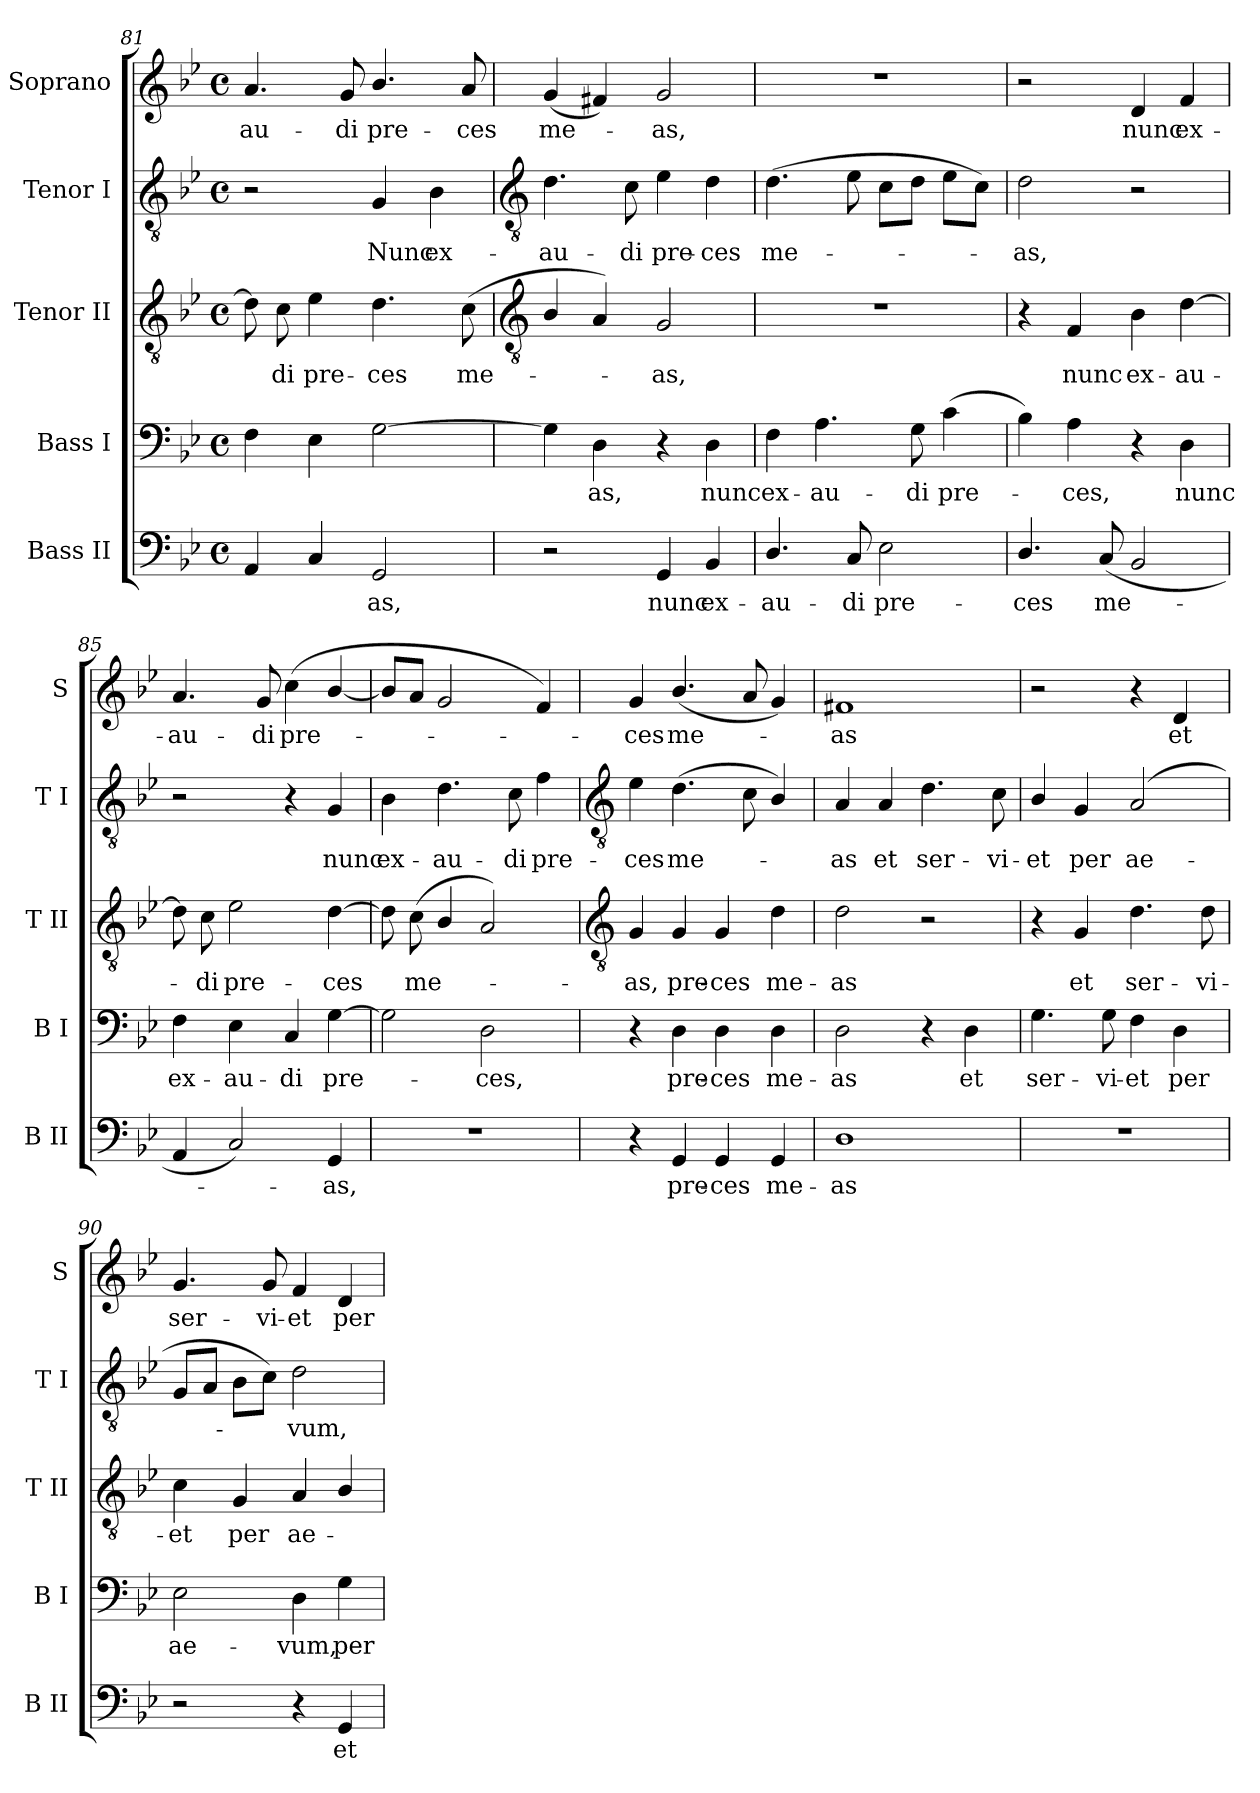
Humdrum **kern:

**kern	**text	**kern	**text	**kern	**text	**kern	**text	**kern	**text
*part5	*part5	*part4	*part4	*part3	*part3	*part2	*part2	*part1	*part1
*staff5	*staff5	*staff4	*staff4	*staff3	*staff3	*staff2	*staff2	*staff1	*staff1
*I"Bass II	*	*I"Bass I	*	*I"Tenor II	*	*I"Tenor I	*	*I"Soprano	*
*I'B II	*	*I'B I	*	*I'T II	*	*I'T I	*	*I'S	*
*clefF4	*	*clefF4	*	*clefGv2	*	*clefGv2	*	*clefG2	*
*k[b-e-]	*	*k[b-e-]	*	*k[b-e-]	*	*k[b-e-]	*	*k[b-e-]	*
*B-:	*	*B-:	*	*B-:	*	*B-:	*	*B-:	*
*M4/4	*	*M4/4	*	*M4/4	*	*M4/4	*	*M4/4	*
*met(c)	*	*met(c)	*	*met(c)	*	*met(c)	*	*met(c)	*
=81	=81	=81	=81	=81	=81	=81	=81	=81	=81
!	!	!	!	!	!	!	!	!	!LO:LY:b
4AA	.	4F	.	8d]	.	2r	.	4.a	-au-
!	!	!	!	!	!LO:LY:b	!	!	!	!
.	.	.	.	8c	di	.	.	.	.
!	!	!	!	!	!LO:LY:b	!	!	!	!
4C	.	4E-	.	4e-	pre-	.	.	.	.
!	!	!	!	!	!	!	!	!	!LO:LY:b
.	.	.	.	.	.	.	.	8g	-di
!	!LO:LY:b	!	!	!	!LO:LY:b	!	!LO:LY:b	!	!LO:LY:b
2GG	as,	[2G	.	4.d	-ces	4G	Nunc	4.b-/	pre-
!	!	!	!	!	!	!	!LO:LY:b	!	!
.	.	.	.	.	.	4B-	ex-	.	.
!	!	!	!	!	!LO:LY:b	!	!	!	!LO:LY:b
.	.	.	.	(<8cL	me-	.	.	8a	-ces
!!LO:LB:g=z
=82	=82	=82	=82	=82	=82	=82	=82	=82	=82
*	*	*	*	*clefGv2	*	*clefGv2	*	*	*
!	!	!	!	!	!	!	!LO:LY:b	!	!LO:LY:b
2r	.	4G]	.	4B-/	.	4.d	-au-	(<4g	me-
!	!	!	!LO:LY:b	!	!	!	!	!	!
.	.	4D	as,	4A)	.	.	.	4f#X)	.
!	!	!	!	!	!	!	!LO:LY:b	!	!
.	.	.	.	.	.	8c	-di	.	.
!	!LO:LY:b	!	!	!	!LO:LY:b	!	!LO:LY:b	!	!LO:LY:b
4GG	nunc	4r	.	2G	as,	4e-	pre-	2g	as,
!	!LO:LY:b	!	!LO:LY:b	!	!	!	!LO:LY:b	!	!
4BB-	ex-	4D	nunc	.	.	4d	-ces	.	.
=83	=83	=83	=83	=83	=83	=83	=83	=83	=83
!	!LO:LY:b	!	!LO:LY:b	!	!	!	!LO:LY:b	!	!
4.D/	-au-	4F	ex-	1r	.	(>4.d	me-	1r	.
!	!	!	!LO:LY:b	!	!	!	!	!	!
.	.	4.A	-au-	.	.	.	.	.	.
!	!LO:LY:b	!	!	!	!	!	!	!	!
8C	-di	.	.	.	.	8e-	.	.	.
!	!LO:LY:b	!	!	!	!	!	!	!	!
2E-	pre-	.	.	.	.	8cL	.	.	.
!	!	!	!LO:LY:b	!	!	!	!	!	!
.	.	8G	-di	.	.	8dJ	.	.	.
!	!	!	!LO:LY:b	!	!	!	!	!	!
.	.	(>4c	pre-	.	.	8e-L	.	.	.
.	.	.	.	.	.	8cJ)	.	.	.
=84	=84	=84	=84	=84	=84	=84	=84	=84	=84
!	!LO:LY:b	!	!	!	!	!	!LO:LY:b	!	!
4.D/	-ces	4B-)	.	4r	.	2d	as,	2r	.
!	!	!	!LO:LY:b	!	!LO:LY:b	!	!	!	!
.	.	4A	ces,	4F	nunc	.	.	.	.
!	!LO:LY:b	!	!	!	!	!	!	!	!
(<8CL	me-	.	.	.	.	.	.	.	.
!	!	!	!	!	!LO:LY:b	!	!	!	!LO:LY:b
2BB-	.	4r	.	4B-	ex-	2r	.	4d	nunc
!	!	!	!LO:LY:b	!	!LO:LY:b	!	!	!	!LO:LY:b
.	.	4D	nunc	[4d	-au-	.	.	4f	ex-
=85	=85	=85	=85	=85	=85	=85	=85	=85	=85
!	!	!	!LO:LY:b	!	!	!	!	!	!LO:LY:b
4AA	.	4F	ex-	8d]	.	2r	.	4.a	-au-
!	!	!	!	!	!LO:LY:b	!	!	!	!
.	.	.	.	8c	di	.	.	.	.
!	!	!	!LO:LY:b	!	!LO:LY:b	!	!	!	!
2C)	.	4E-	-au-	2e-	pre-	.	.	.	.
!	!	!	!	!	!	!	!	!	!LO:LY:b
.	.	.	.	.	.	.	.	8g	-di
!	!	!	!LO:LY:b	!	!	!	!	!	!LO:LY:b
.	.	4C	-di	.	.	4r	.	(<4cc	pre-
!	!LO:LY:b	!	!LO:LY:b	!	!LO:LY:b	!	!LO:LY:b	!	!
4GG	as,	[4G	pre-	[4d	-ces	4G	nunc	[4b-/	.
=86	=86	=86	=86	=86	=86	=86	=86	=86	=86
!	!	!	!	!	!	!	!LO:LY:b	!	!
1r	.	2G]	.	8d]	.	4B-	ex-	8b-L]	.
!	!	!	!	!	!LO:LY:b	!	!	!	!
.	.	.	.	(<8cL	me-	.	.	8aJ	.
!	!	!	!	!	!	!	!LO:LY:b	!	!
.	.	.	.	4B-/	.	4.d	-au-	2g	.
!	!	!	!LO:LY:b	!	!	!	!	!	!
.	.	2D	ces,	2A)	.	.	.	.	.
!	!	!	!	!	!	!	!LO:LY:b	!	!
.	.	.	.	.	.	8c	-di	.	.
!	!	!	!	!	!	!	!LO:LY:b	!	!
.	.	.	.	.	.	4f	pre-	4f)	.
!!LO:LB:g=z
=87	=87	=87	=87	=87	=87	=87	=87	=87	=87
*	*	*	*	*clefGv2	*	*clefGv2	*	*	*
!	!	!	!	!	!LO:LY:b	!	!LO:LY:b	!	!LO:LY:b
4r	.	4r	.	4G	as,	4e-	-ces	4g	ces
!	!LO:LY:b	!	!LO:LY:b	!	!LO:LY:b	!	!LO:LY:b	!	!LO:LY:b
4GG	pre-	4D	pre-	4G	pre-	(>4.d	me-	(<4.b-/	me-
!	!LO:LY:b	!	!LO:LY:b	!	!LO:LY:b	!	!	!	!
4GG	-ces	4D	-ces	4G	-ces	.	.	.	.
.	.	.	.	.	.	8c	.	8a	.
!	!LO:LY:b	!	!LO:LY:b	!	!LO:LY:b	!	!	!	!
4GG	me-	4D	me-	4d	me-	4B-/)	.	4g)	.
=88	=88	=88	=88	=88	=88	=88	=88	=88	=88
!	!LO:LY:b	!	!LO:LY:b	!	!LO:LY:b	!	!LO:LY:b	!	!LO:LY:b
1D	-as	2D	-as	2d	-as	4A	as	1f#X	as
!	!	!	!	!	!	!	!LO:LY:b	!	!
.	.	.	.	.	.	4A	et	.	.
!	!	!	!	!	!	!	!LO:LY:b	!	!
.	.	4r	.	2r	.	4.d	ser-	.	.
!	!	!	!LO:LY:b	!	!	!	!	!	!
.	.	4D	et	.	.	.	.	.	.
!	!	!	!	!	!	!	!LO:LY:b	!	!
.	.	.	.	.	.	8c	-vi-	.	.
=89	=89	=89	=89	=89	=89	=89	=89	=89	=89
!	!	!	!LO:LY:b	!	!	!	!LO:LY:b	!	!
1r	.	4.G	ser-	4r	.	4B-/	-et	2r	.
!	!	!	!	!	!LO:LY:b	!	!LO:LY:b	!	!
.	.	.	.	4G	et	4G	per	.	.
!	!	!	!LO:LY:b	!	!	!	!	!	!
.	.	8G	-vi-	.	.	.	.	.	.
!	!	!	!LO:LY:b	!	!LO:LY:b	!	!LO:LY:b	!	!
.	.	4F	-et	4.d	ser-	(>2A	ae-	4r	.
!	!	!	!LO:LY:b	!	!	!	!	!	!LO:LY:b
.	.	4D	per	.	.	.	.	4d	et
!	!	!	!	!	!LO:LY:b	!	!	!	!
.	.	.	.	8d	-vi-	.	.	.	.
=90	=90	=90	=90	=90	=90	=90	=90	=90	=90
!	!	!	!LO:LY:b	!	!LO:LY:b	!	!	!	!LO:LY:b
2r	.	2E-	ae-	4c	-et	8GL	.	4.g	ser-
.	.	.	.	.	.	8AJ	.	.	.
!	!	!	!	!	!LO:LY:b	!	!	!	!
.	.	.	.	4G	per	8B-L	.	.	.
!	!	!	!	!	!	!	!	!	!LO:LY:b
.	.	.	.	.	.	8cJ)	.	8g	-vi-
!	!	!	!LO:LY:b	!	!LO:LY:b	!	!LO:LY:b	!	!LO:LY:b
4r	.	4D	-vum,	4A	ae-	2d	vum,	4f	-et
!	!LO:LY:b	!	!LO:LY:b	!	!	!	!	!	!LO:LY:b
4GG	et	4G	per	4B-/	.	.	.	4d	per
=	=	=	=	=	=	=	=	=	=
*-	*-	*-	*-	*-	*-	*-	*-	*-	*-
